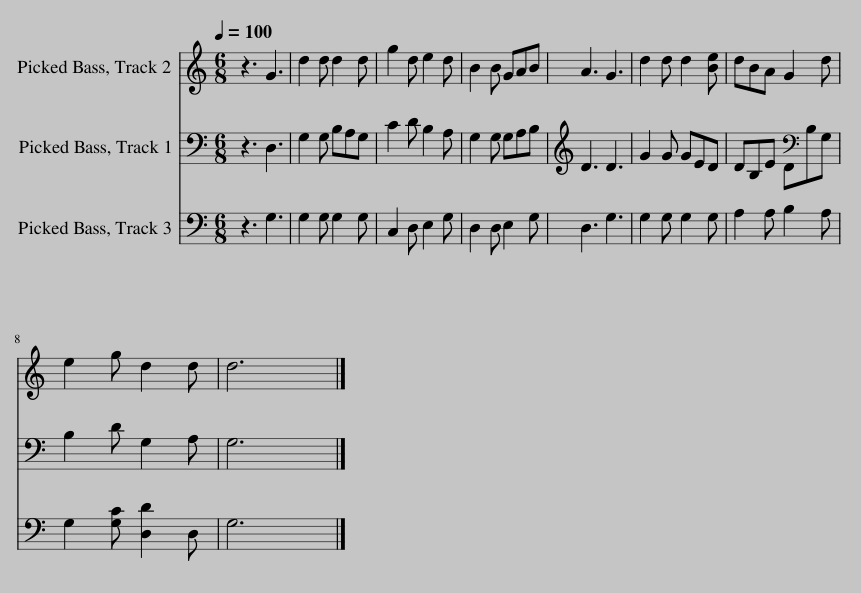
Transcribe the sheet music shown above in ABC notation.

X:1
%%score 1 2 3
L:1/8
Q:1/4=100
M:6/8
I:linebreak $
K:C
V:1 treble
V:2 bass
V:3 bass
V:1
 z3 G3 | d2 d d2 d | g2 d e2 d | B2 B GAB | A3 G3 | %5
 d2 d d2 [Be] | dBA G2 d |$ e2 g d2 d | d6 |] %9
V:2
 z3 D,3 | G,2 G, B,A,G, | C2 D B,2 A, | G,2 G, G,A,B, | D3 D3 | %5
 G2 G GED | DB,E D[K:bass]B,G, |$ B,2 D G,2 A, | G,6 |] %9
V:3
 z3 G,3 | G,2 G, G,2 G, | C,2 D, E,2 G, | D,2 D, E,2 G, | D,3 G,3 | %5
 G,2 G, G,2 G, | A,2 A, B,2 A, |$ G,2 [G,C] [D,D]2 D, | G,6 |] %9
